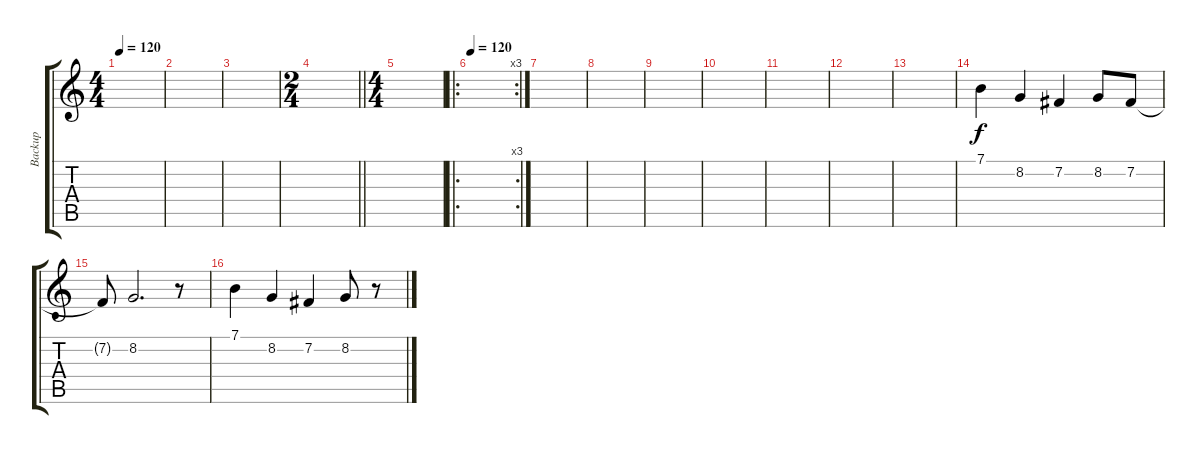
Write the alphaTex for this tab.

\track ("Backup" "Backup") {instrument trombone}
\staff {score tabs}
\tuning (E4 B3 G3 D3 A2 E2) {hide}
\ts (4 4)
\tempo 120
\clef g2
\ks c
|
|
|
\ts (2 4)
\barLineRight lightlight
|
\ts (4 4)
|
\ro
\rc 3
\tempo 120
|
|
|
|
|
|
|
|
7.1.4 8.2.4 7.2.4 8.2.8 7.2.8 |
7.2{t}.8 8.2.2{d} r.8 |
7.1.4 8.2.4 7.2.4 8.2.8 r.8
